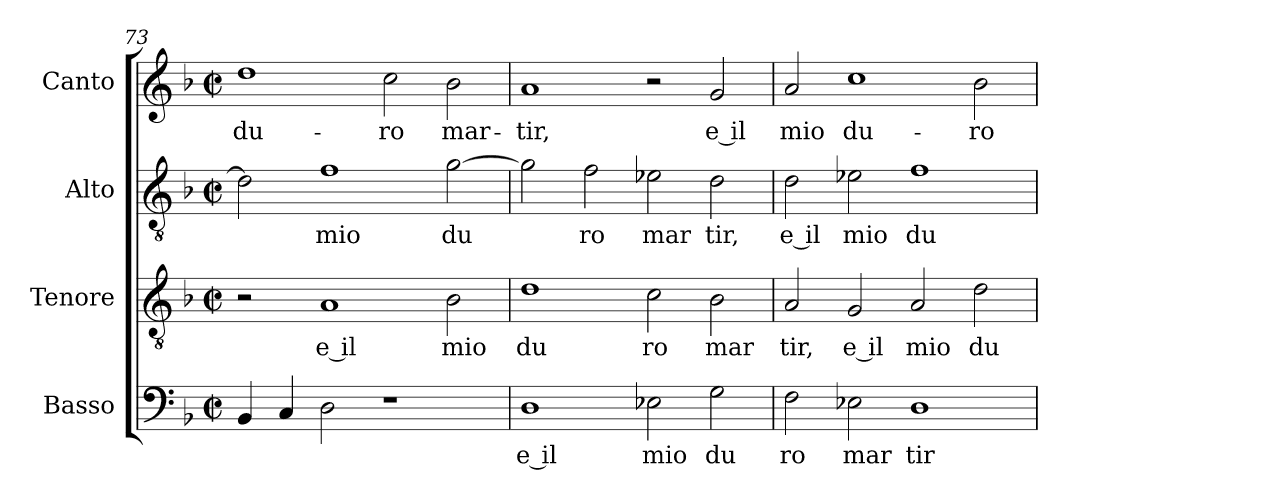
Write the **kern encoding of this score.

**kern	**text	**kern	**text	**kern	**text	**kern	**text
*part4	*part4	*part3	*part3	*part2	*part2	*part1	*part1
*staff4	*staff4	*staff3	*staff3	*staff2	*staff2	*staff1	*staff1
*I"Basso	*	*I"Tenore	*	*I"Alto	*	*I"Canto	*
*clefF4	*	*clefGv2	*	*clefGv2	*	*clefG2	*
*k[b-]	*	*k[b-]	*	*k[b-]	*	*k[b-]	*
*F:	*	*F:	*	*F:	*	*F:	*
*M2/2	*	*M2/2	*	*M2/2	*	*M2/2	*
*met(c|)	*	*met(c|)	*	*met(c|)	*	*met(c|)	*
=73	=73	=73	=73	=73	=73	=73	=73
!	!	!	!	!	!	!	!LO:LY:b:cj
4BB-/	.	2r	.	2d\]	.	1dd	du-
4C/	.	.	.	.	.	.	.
!	!	!	!LO:LY:b:rj	!	!LO:LY:b:cj	!	!
2D\	.	1A	e il	1f	mio	.	.
!	!	!	!	!	!	!	!LO:LY:b:cj
1r	.	.	.	.	.	2cc\	-ro
!	!	!	!LO:LY:b:cj	!	!LO:LY:b	!	!LO:LY:b:cj
.	.	2B-\	mio	[>2g\	du	2b-\	mar-
=74	=74	=74	=74	=74	=74	=74	=74
!	!LO:LY:b:rj	!	!LO:LY:b:cj	!	!	!	!LO:LY:b:cj
1D	e il	1d	du	2g\]	.	1a	-tir,
!	!	!	!	!	!LO:LY:b:cj	!	!
.	.	.	.	2f\	ro	.	.
!	!LO:LY:b:cj	!	!LO:LY:b:cj	!	!LO:LY:b:cj	!	!
2E-X\	mio	2c\	ro	2e-X\	mar	2r	.
!	!LO:LY:b:cj	!	!LO:LY:b:cj	!	!LO:LY:b:cj	!	!LO:LY:b:rj
2G\	du	2B-\	mar	2d\	tir,	2g/	e il
=75	=75	=75	=75	=75	=75	=75	=75
!	!LO:LY:b:cj	!	!LO:LY:b:cj	!	!LO:LY:b:rj	!	!LO:LY:b:cj
2F\	ro	2A/	tir,	2d\	e il	2a/	mio
!	!LO:LY:b:cj	!	!LO:LY:b:rj	!	!LO:LY:b:cj	!	!LO:LY:b:cj
2E-X\	mar	2G/	e il	2e-X\	mio	1cc	du-
!	!LO:LY:b:cj	!	!LO:LY:b:cj	!	!LO:LY:b:cj	!	!
1D	tir	2A/	mio	1f	du	.	.
!	!	!	!LO:LY:b:cj	!	!	!	!LO:LY:b:cj
.	.	2d\	du	.	.	2b-\	-ro
=	=	=	=	=	=	=	=
*-	*-	*-	*-	*-	*-	*-	*-
